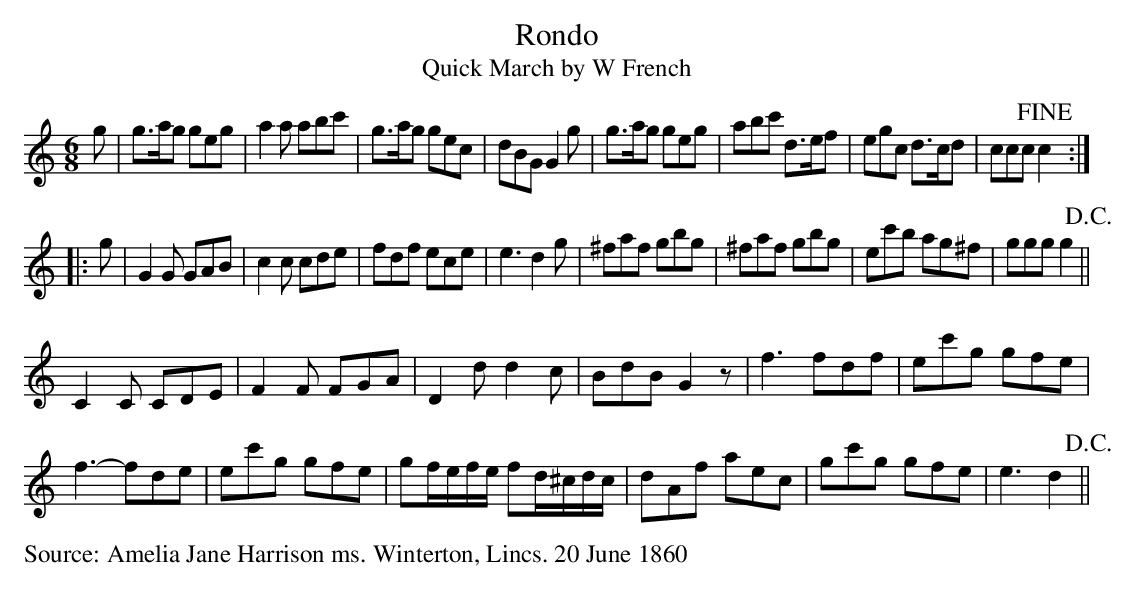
X:1
T:Rondo
T:Quick March by W French
M:6/8
L:1/8
K:C
g|g>ag geg|a2a abc'|g>ag gec|dBG G2g|g>ag geg|abc' d>ef|egc d>cd|\
ccc !fine!c2::
g|G2G GAB|c2c cde| fdf ece|e3d2g|^faf gbg|^faf gbg|ec'b ag^f|ggg g2!D.C.!||
C2C CDE|F2F FGA|D2dd2c|BdBG2z|f3fdf|ec'g gfe|
f3-fde|ec'g gfe| gf/e/f/e/ fd/^c/d/c/| dAf aec|gc'g gfe|e3 d2!D.C.!||
